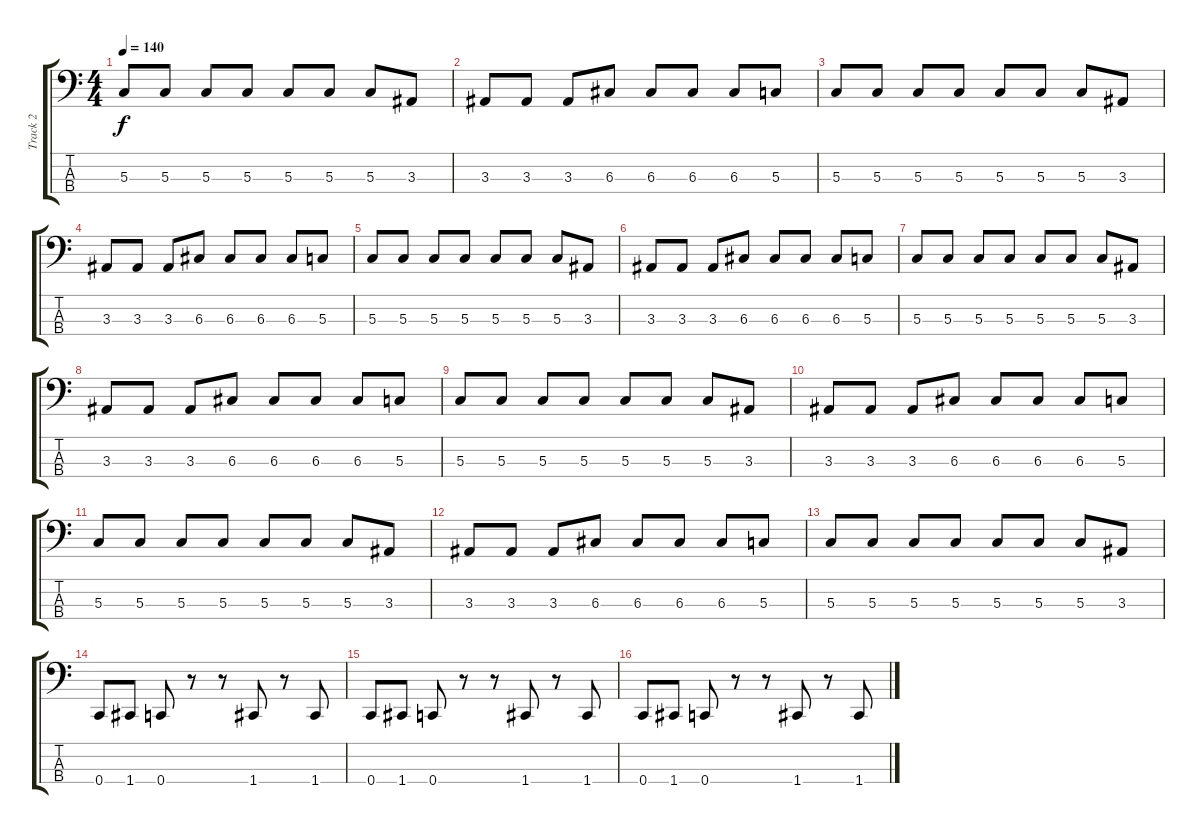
\track ("Track 2" "Track 2") {instrument electricbassfinger}
\staff {score tabs}
\tuning (F2 C2 G1 C1) {hide}
\ts (4 4)
\tempo 140
\clef f4
\ks c
5.3.8{dy f} 5.3.8 5.3.8 5.3.8 5.3.8 5.3.8 5.3.8 3.3.8 |
3.3.8 3.3.8 3.3.8 6.3.8 6.3.8 6.3.8 6.3.8 5.3.8 |
5.3.8 5.3.8 5.3.8 5.3.8 5.3.8 5.3.8 5.3.8 3.3.8 |
3.3.8 3.3.8 3.3.8 6.3.8 6.3.8 6.3.8 6.3.8 5.3.8 |
5.3.8 5.3.8 5.3.8 5.3.8 5.3.8 5.3.8 5.3.8 3.3.8 |
3.3.8 3.3.8 3.3.8 6.3.8 6.3.8 6.3.8 6.3.8 5.3.8 |
5.3.8 5.3.8 5.3.8 5.3.8 5.3.8 5.3.8 5.3.8 3.3.8 |
3.3.8 3.3.8 3.3.8 6.3.8 6.3.8 6.3.8 6.3.8 5.3.8 |
5.3.8 5.3.8 5.3.8 5.3.8 5.3.8 5.3.8 5.3.8 3.3.8 |
3.3.8 3.3.8 3.3.8 6.3.8 6.3.8 6.3.8 6.3.8 5.3.8 |
5.3.8 5.3.8 5.3.8 5.3.8 5.3.8 5.3.8 5.3.8 3.3.8 |
3.3.8 3.3.8 3.3.8 6.3.8 6.3.8 6.3.8 6.3.8 5.3.8 |
5.3.8 5.3.8 5.3.8 5.3.8 5.3.8 5.3.8 5.3.8 3.3.8 |
0.4.8 1.4.8 0.4.8 r.8 r.8 1.4.8 r.8 1.4.8 |
0.4.8 1.4.8 0.4.8 r.8 r.8 1.4.8 r.8 1.4.8 |
0.4.8 1.4.8 0.4.8 r.8 r.8 1.4.8 r.8 1.4.8
